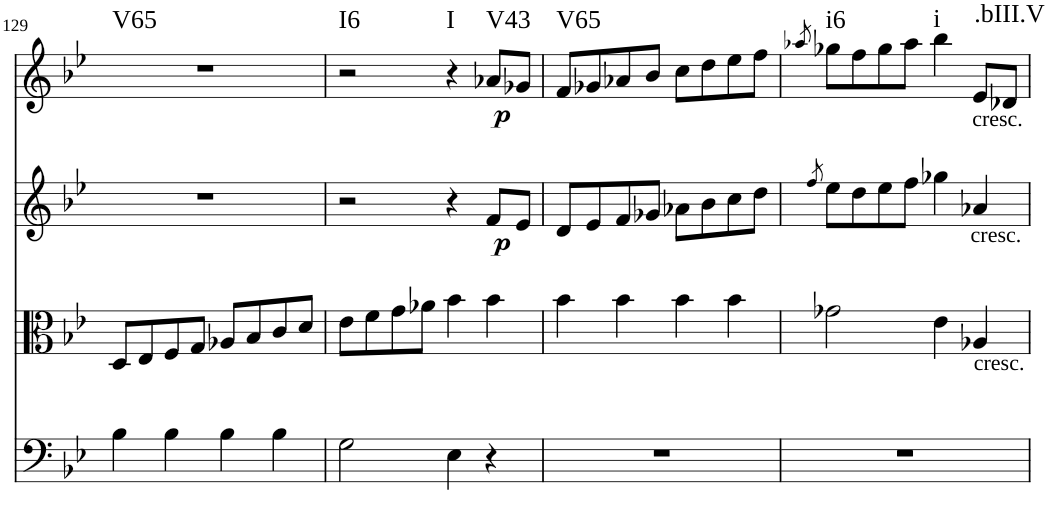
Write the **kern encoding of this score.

**kern	**kern	**kern	**dynam	**kern	**dynam	**harte
*part4	*part3	*part2	*part2	*part1	*part1	*part1
*staff4	*staff3	*staff2	*staff2	*staff1	*staff1	*
*I"Violoncello	*I"Viola	*I"Violin II	*	*I"Violin I	*	*
*I'Vc	*I'Vla	*I'Vln	*	*I'Vln	*	*
!!LO:PB:g=z
*clefF4	*clefC3	*clefG2	*	*clefG2	*	*
*k[b-e-]	*k[b-e-]	*k[b-e-]	*	*k[b-e-]	*	*
*B-:	*B-:	*B-:	*	*B-:	*	*
*M2/2	*M2/2	*M2/2	*	*M2/2	*	*
=129	=129	=129	=129	=129	=129	=129
!	!	!	!	!	!	!LO:H:kt=V65
4B-\	8D/L	1r	.	1r	.	N
.	8E-/	.	.	.	.	.
4B-\	8F/	.	.	.	.	.
.	8G/J	.	.	.	.	.
4B-\	8A-X/L	.	.	.	.	.
.	8B-/	.	.	.	.	.
4B-\	8c/	.	.	.	.	.
.	8d/J	.	.	.	.	.
=130	=130	=130	=130	=130	=130	=130
!	!	!	!	!	!	!LO:H:kt=I6
2G\	8e-\L	2r	.	2r	.	N
.	8f\	.	.	.	.	.
.	8g\	.	.	.	.	.
.	8a-X\J	.	.	.	.	.
!	!	!	!	!	!	!LO:H:kt=I
4E-\	4b-\	4r	.	4r	.	N
!	!	!	!LO:DY:b	!	!LO:DY:b	!LO:H:kt=V43
4r	4b-\	8f/L	p	8a-X/L	p	N
.	.	8e-/J	.	8g-X/J	.	.
=131	=131	=131	=131	=131	=131	=131
!	!	!	!	!	!	!LO:H:kt=V65
1r	4b-\	8d/L	.	8f/L	.	N
.	.	8e-/	.	8g-X/	.	.
.	4b-\	8f/	.	8a-X/	.	.
.	.	8g-X/J	.	8b-/J	.	.
.	4b-\	8a-X\L	.	8cc\L	.	.
.	.	8b-\	.	8dd\	.	.
.	4b-\	8cc\	.	8ee-\	.	.
.	.	8dd\J	.	8ff\J	.	.
=132	=132	=132	=132	=132	=132	=132
.	.	8qff/	.	8qaa-X/	.	.
!	!	!	!	!	!	!LO:H:kt=i6
1r	2g-X\	8ee-\L	.	8gg-X\L	.	N
.	.	8dd\	.	8ff\	.	.
.	.	8ee-\	.	8gg-\	.	.
.	.	8ff\J	.	8aa-\J	.	.
!	!	!	!	!	!	!LO:H:kt=i
.	4e-\	4gg-X\	.	4bb-\	.	N
!	!	!	!	!LO:TX:b:t=cresc.	!	!
!	!	!LO:TX:b:t=cresc.	!	!	!	!
!	!LO:TX:b:t=cresc.	!	!	!	!	!LO:H:kt=.bIII.V
.	4A-X/	4a-X/	.	8e-/L	.	N
.	.	.	.	8d-X/J	.	.
=	=	=	=	=	=	=
*-	*-	*-	*-	*-	*-	*-
